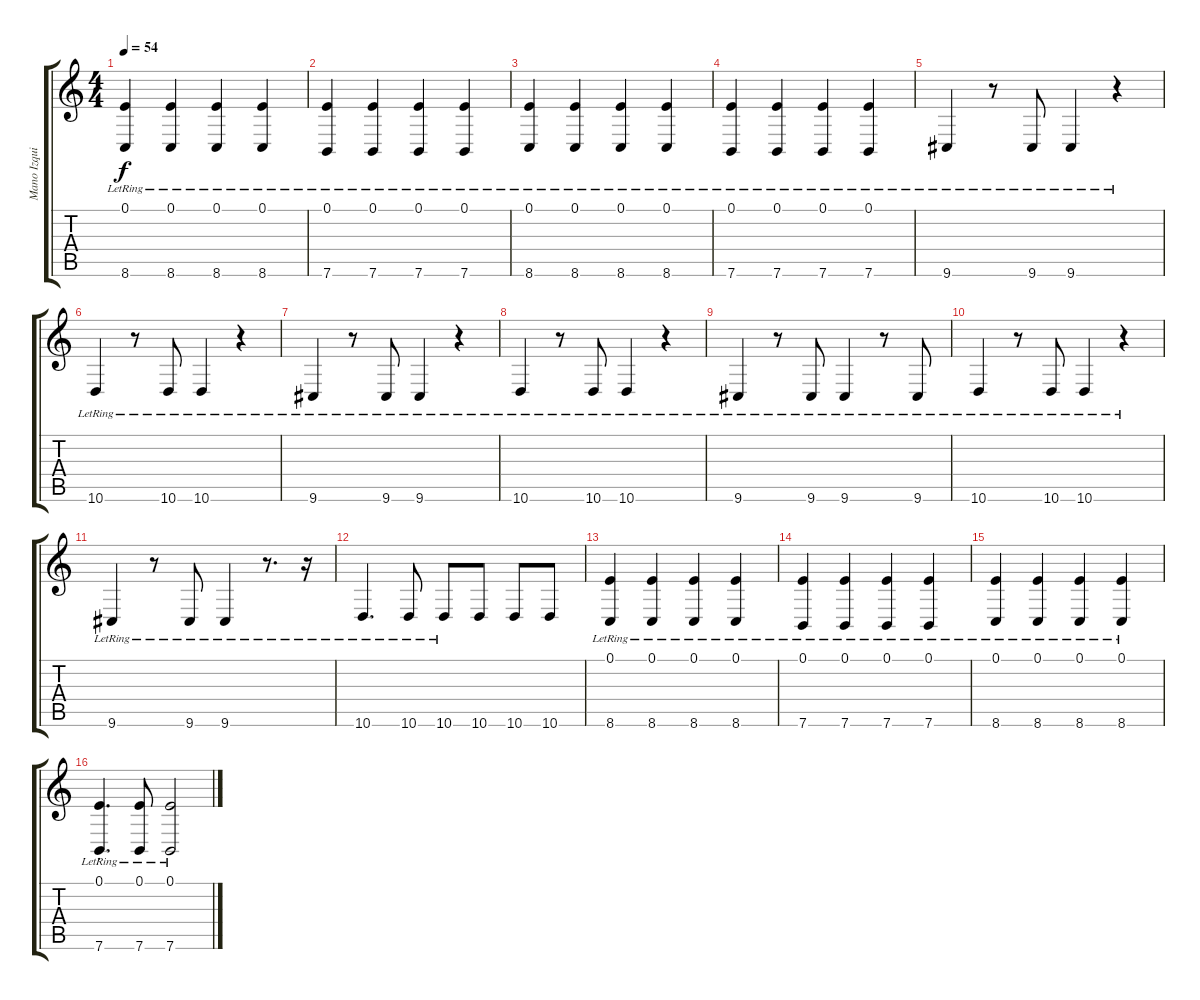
\track ("Mano Izquierda" "Mano Izqui") {instrument electricgrandpiano}
\staff {score tabs}
\tuning (E4 B3 G3 D3 A2 E2) {hide}
\ts (4 4)
\tempo 54
\clef g2
\ks c
(0.1{lr} 8.6{lr}).4{dy f} (0.1{lr} 8.6{lr}).4 (0.1{lr} 8.6{lr}).4 (0.1{lr} 8.6{lr}).4 |
(0.1{lr} 7.6{lr}).4 (0.1{lr} 7.6{lr}).4 (0.1{lr} 7.6{lr}).4 (0.1{lr} 7.6{lr}).4 |
(0.1{lr} 8.6{lr}).4 (0.1{lr} 8.6{lr}).4 (0.1{lr} 8.6{lr}).4 (0.1{lr} 8.6{lr}).4 |
(0.1{lr} 7.6{lr}).4 (0.1{lr} 7.6{lr}).4 (0.1{lr} 7.6{lr}).4 (0.1{lr} 7.6{lr}).4 |
9.6{lr}.4{volume 16} r.8 9.6{lr}.8 9.6{lr}.4 r.4 |
10.6{lr}.4 r.8 10.6{lr}.8 10.6{lr}.4 r.4 |
9.6{lr}.4 r.8 9.6{lr}.8 9.6{lr}.4 r.4 |
10.6{lr}.4 r.8 10.6{lr}.8 10.6{lr}.4 r.4 |
9.6{lr}.4 r.8 9.6{lr}.8 9.6{lr}.4 r.8 9.6{lr}.8 |
10.6{lr}.4 r.8 10.6{lr}.8 10.6{lr}.4 r.4 |
9.6{lr}.4 r.8 9.6{lr}.8 9.6{lr}.4 r.8{d} r.16 |
10.6{lr}.4{d volume 0} 10.6{lr}.8 10.6{lr}.8 10.6.8 10.6.8 10.6.8 |
(0.1{lr} 8.6{lr}).4{volume 13} (0.1{lr} 8.6{lr}).4 (0.1{lr} 8.6{lr}).4 (0.1{lr} 8.6{lr}).4 |
(0.1{lr} 7.6{lr}).4 (0.1{lr} 7.6{lr}).4 (0.1{lr} 7.6{lr}).4 (0.1{lr} 7.6{lr}).4 |
(0.1{lr} 8.6{lr}).4 (0.1{lr} 8.6{lr}).4 (0.1{lr} 8.6{lr}).4 (0.1{lr} 8.6{lr}).4 |
(0.1{st lr} 7.6{lr}).4{d} (0.1{lr} 7.6{lr}).8 (0.1{lr} 7.6{lr}).2
